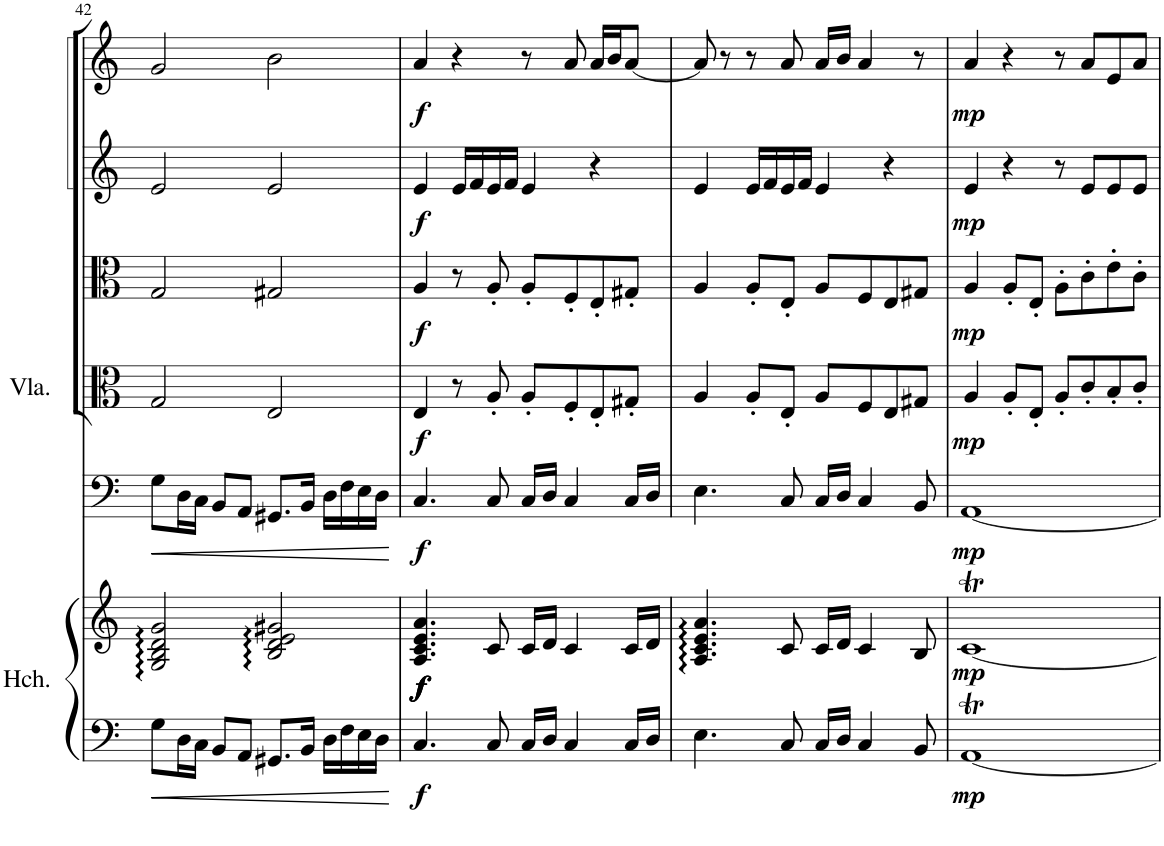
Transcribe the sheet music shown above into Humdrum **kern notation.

**kern	**kern	**dynam	**kern	**dynam	**kern	**dynam	**kern	**dynam	**kern	**dynam	**kern	**dynam
*part6	*part6	*part6	*part5	*part5	*part4	*part4	*part3	*part3	*part2	*part2	*part1	*part1
*staff7	*staff6	*staff6/7	*staff5	*staff5	*staff4	*staff4	*staff3	*staff3	*staff2	*staff2	*staff1	*staff1
*I"Harpsichord	*	*	*I"Contrabass	*	*I"Viola	*	*I"Viola	*	*I"Violin II	*	*I"Violin I	*
*I'Hch.	*	*	*	*	*I'Vla.	*	*I'Vla	*	*I'Vln	*	*I'Vln	*
!!LO:PB:g=z
*clefF4	*clefG2	*	*clefF4	*	*clefC3	*	*clefC3	*	*clefG2	*	*clefG2	*
*k[]	*k[]	*	*k[]	*	*k[]	*	*k[]	*	*k[]	*	*k[]	*
*M4/4	*M4/4	*	*M4/4	*	*M4/4	*	*M4/4	*	*M4/4	*	*M4/4	*
=42	=42	=42	=42	=42	=42	=42	=42	=42	=42	=42	=42	=42
!	!	!	!	!LO:HP:b	!	!	!	!	!	!	!	!
8G\L	2G/ 2B/ 2d/ 2g/	.	8G\L	<	2G/	.	2G/	.	2e/	.	2g/	.
16D\L	.	.	16D\L	.	.	.	.	.	.	.	.	.
16C\JJ	.	.	16C\JJ	.	.	.	.	.	.	.	.	.
8BB/L	.	.	8BB/L	.	.	.	.	.	.	.	.	.
8AA/J	.	.	8AA/J	.	.	.	.	.	.	.	.	.
8.GG#X/L	2B/ 2d/ 2e/ 2g#X/	.	8.GG#X/L	.	2E/	.	2G#X/	.	2e/	.	2b\	.
16BB/Jk	.	.	16BB/Jk	.	.	.	.	.	.	.	.	.
16D\LL	.	.	16D\LL	.	.	.	.	.	.	.	.	.
16F\	.	.	16F\	.	.	.	.	.	.	.	.	.
16E\	.	.	16E\	.	.	.	.	.	.	.	.	.
16D\JJ	.	.	16D\JJ	.	.	.	.	.	.	.	.	.
.	.	.	.	[	.	.	.	.	.	.	.	.
=43	=43	=43	=43	=43	=43	=43	=43	=43	=43	=43	=43	=43
!	!	!LO:DY:b=2	!	!	!	!	!	!	!	!	!	!
!	!	!LO:DY:n=1:b	!	!	!	!	!	!	!	!	!	!
!	!	!LO:DY:n=2:b	!	!	!	!	!	!	!	!	!	!
!	!	!LO:DY:n=3:b	!	!	!	!	!	!	!	!	!	!
!	!	!LO:DY:n=4:b	!	!LO:DY:b	!	!LO:DY:b	!	!LO:DY:b	!	!LO:DY:b	!	!LO:DY:b
4.C/	4.A/ 4.c/ 4.e/ 4.a/	f f f f f	4.C/	f	4E/	f	4A/	f	4e/	f	4a/	f
.	.	.	.	.	8r	.	8r	.	16e/LL	.	4r	.
.	.	.	.	.	.	.	.	.	16f/	.	.	.
8C/	8c/	.	8C/	.	8A'/	.	8A'/	.	16e/	.	.	.
.	.	.	.	.	.	.	.	.	16f/JJ	.	.	.
16C/LL	16c/LL	.	16C/LL	.	8A'/L	.	8A'/L	.	4e/	.	8r	.
16D/JJ	16d/JJ	.	16D/JJ	.	.	.	.	.	.	.	.	.
4C/	4c/	.	4C/	.	8F'/	.	8F'/	.	.	.	8a/	.
.	.	.	.	.	8E'/	.	8E'/	.	4r	.	16a/LL	.
.	.	.	.	.	.	.	.	.	.	.	16b/J	.
16C/LL	16c/LL	.	16C/LL	.	8G#X'/J	.	8G#X'/J	.	.	.	[8a/J	.
16D/JJ	16d/JJ	.	16D/JJ	.	.	.	.	.	.	.	.	.
=44	=44	=44	=44	=44	=44	=44	=44	=44	=44	=44	=44	=44
4.E\	4.A/ 4.c/ 4.e/ 4.a/	.	4.E\	.	4A/	.	4A/	.	4e/	.	8a/]	.
.	.	.	.	.	.	.	.	.	.	.	8r	.
.	.	.	.	.	8A'/L	.	8A'/L	.	16e/LL	.	8r	.
.	.	.	.	.	.	.	.	.	16f/	.	.	.
8C/	8c/	.	8C/	.	8E'/J	.	8E'/J	.	16e/	.	8a/	.
.	.	.	.	.	.	.	.	.	16f/JJ	.	.	.
16C/LL	16c/LL	.	16C/LL	.	8A/L	.	8A/L	.	4e/	.	16a/LL	.
16D/JJ	16d/JJ	.	16D/JJ	.	.	.	.	.	.	.	16b/JJ	.
4C/	4c/	.	4C/	.	8F/	.	8F/	.	.	.	4a/	.
.	.	.	.	.	8E/	.	8E/	.	4r	.	.	.
8BB/	8B/	.	8BB/	.	8G#X/J	.	8G#X/J	.	.	.	8r	.
=45	=45	=45	=45	=45	=45	=45	=45	=45	=45	=45	=45	=45
!	!	!LO:DY:b=2	!	!	!	!	!	!	!	!	!	!
!	!	!LO:DY:n=1:b	!	!LO:DY:b	!	!LO:DY:b	!	!LO:DY:b	!	!LO:DY:b	!	!LO:DY:b
[1AAT	[1cT	mp mp	[1AA	mp	4A/	mp	4A/	mp	4e/	mp	4a/	mp
.	.	.	.	.	8A'/L	.	8A'/L	.	4r	.	4r	.
.	.	.	.	.	8E'/J	.	8E'/J	.	.	.	.	.
.	.	.	.	.	8A'/L	.	8A'\L	.	8r	.	8r	.
.	.	.	.	.	8c'/	.	8c'\	.	8e/L	.	8a/L	.
.	.	.	.	.	8B'/	.	8e'\	.	8e/	.	8e/	.
.	.	.	.	.	8c'/J	.	8c'\J	.	8e/J	.	8a/J	.
=	=	=	=	=	=	=	=	=	=	=	=	=
*-	*-	*-	*-	*-	*-	*-	*-	*-	*-	*-	*-	*-
